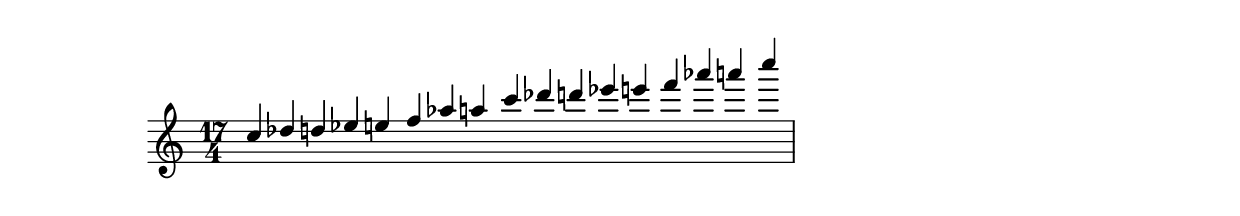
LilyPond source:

\version "2.18.2" \score { \new Staff << \new Voice { \set midiInstrument = #"piano" \voiceOne
 \key c \major \time 17/4
\override Voice.TextScript.font-size = #-4
 { c'' des'' d'' ees'' e'' f'' aes'' a'' c''' des''' d''' ees''' e''' f''' aes''' a''' c''''  } 
 } >> \layout { } \midi { \context { \Staff \remove "Staff_performer" }
\context { \Voice \consists "Staff_performer" } \tempo 2 = 60 } }
\paper{oddHeaderMarkup = ##f oddFooterMarkup = ##f}
